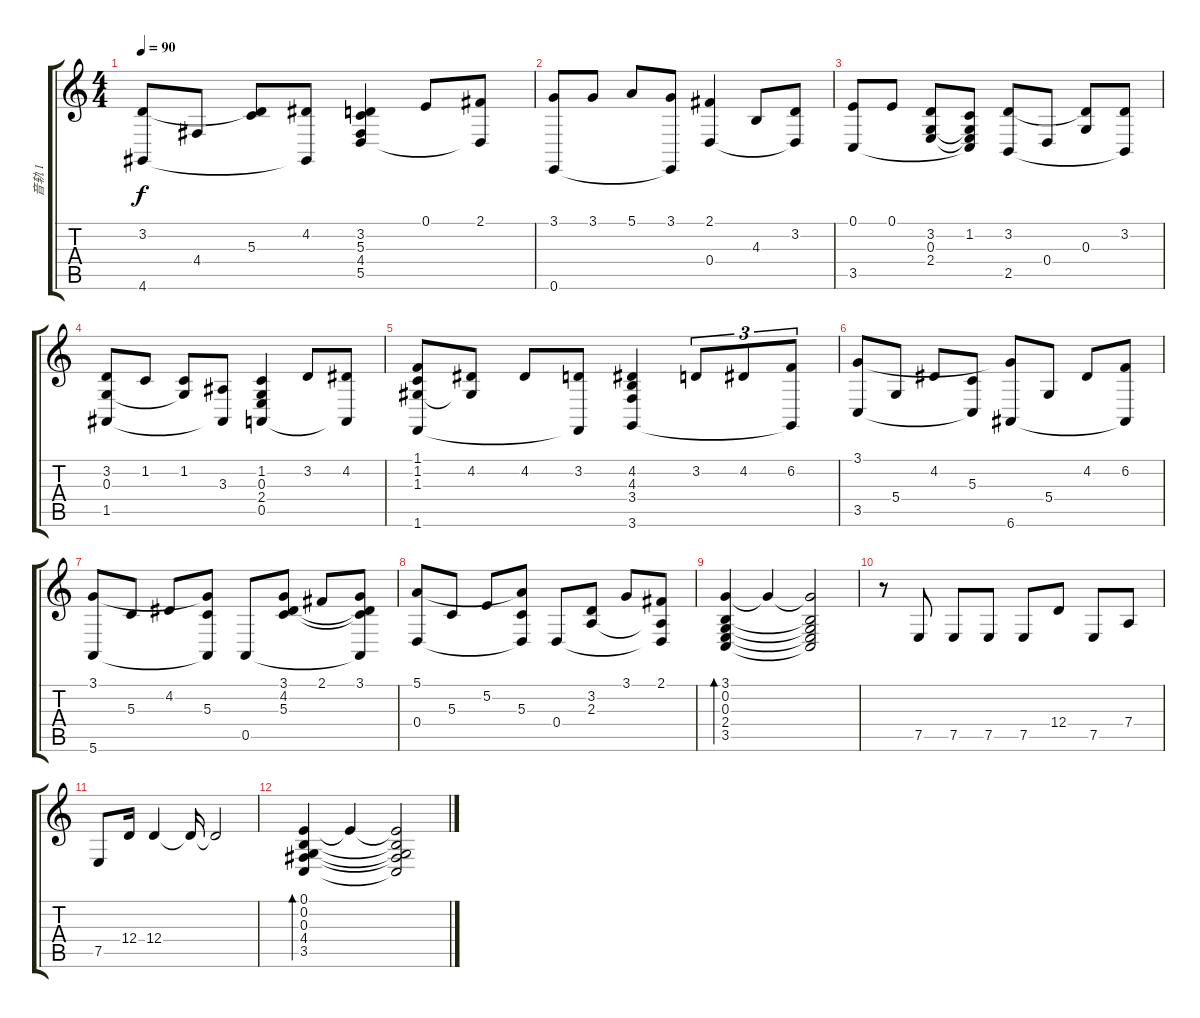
\track ("音轨 1" "音轨 1") {instrument brightacousticpiano}
\staff {score tabs}
\tuning (E4 B3 G3 D3 A2 E2) {hide}
\ts (4 4)
\tempo 90
\clef g2
\ks c
(3.2 4.6).8{dy f} 4.4.8 (3.2{t} 5.3).8 (4.2 4.6{t}).8 (3.2 5.3 4.4 5.5).4 0.1.8 (2.1 5.5{t}).8 |
(3.1 0.6).8 3.1.8 5.1.8 (3.1 0.6{t}).8 (2.1 0.4).4 4.3.8 (3.2 0.4{t}).8 |
(0.1 3.5).8 0.1.8 (3.2 0.3 2.4).8 (1.2 0.3{t} 2.4{t} 3.5{t}).8 (3.2 2.5).8 0.4.8 (3.2{t} 0.3).8 (3.2 2.5{t}).8 |
(3.2 0.3 1.5).8 1.2.8 (1.2 0.3{t}).8 (3.3 1.5{t}).8 (1.2 0.3 2.4 0.5).4 3.2.8 (4.2 0.5{t}).8 |
(1.1 1.2 1.3 1.6).8 (4.2 1.3{t}).8 4.2.8 (3.2 1.6{t}).8 (4.2 4.3 3.4 3.6).4 3.2.8{tu (3 2)} 4.2.8{tu (3 2)} (6.2 3.6{t}).8{tu (3 2)} |
(3.1 3.5).8 5.4.8 4.2.8 (5.3 3.5{t}).8 (3.1{t} 6.6).8 5.4.8 4.2.8 (6.2 6.6{t}).8 |
(3.1 5.6).8 5.3.8 4.2.8 (3.1{t} 5.3 5.6{t}).8 0.5.8 (3.1 4.2 5.3).8 2.1.8 (3.1 4.2{t} 5.3{t} 0.5{t}).8 |
(5.1 0.4).8 5.3.8 5.2.8 (5.1{t} 5.3 0.4{t}).8 0.4.8 (3.2 2.3).8 3.1.8 (2.1 2.3{t} 0.4{t}).8 |
(3.1 0.2 0.3 2.4 3.5).4{bd 480} 3.1{t}.4 (3.1{t} 0.2{t} 0.3{t} 2.4{t} 3.5{t}).2 |
r.8 7.5.8 7.5.8 7.5.8 7.5.8 12.4.8 7.5.8 7.4.8 |
7.5.8 12.4.16 12.4.4 12.4{t}.16 12.4{t}.2 |
(0.1 0.2 0.3 4.4 3.5).4{bd 480} 0.1{t}.4 (0.1{t} 0.2{t} 0.3{t} 4.4{t} 3.5{t}).2
